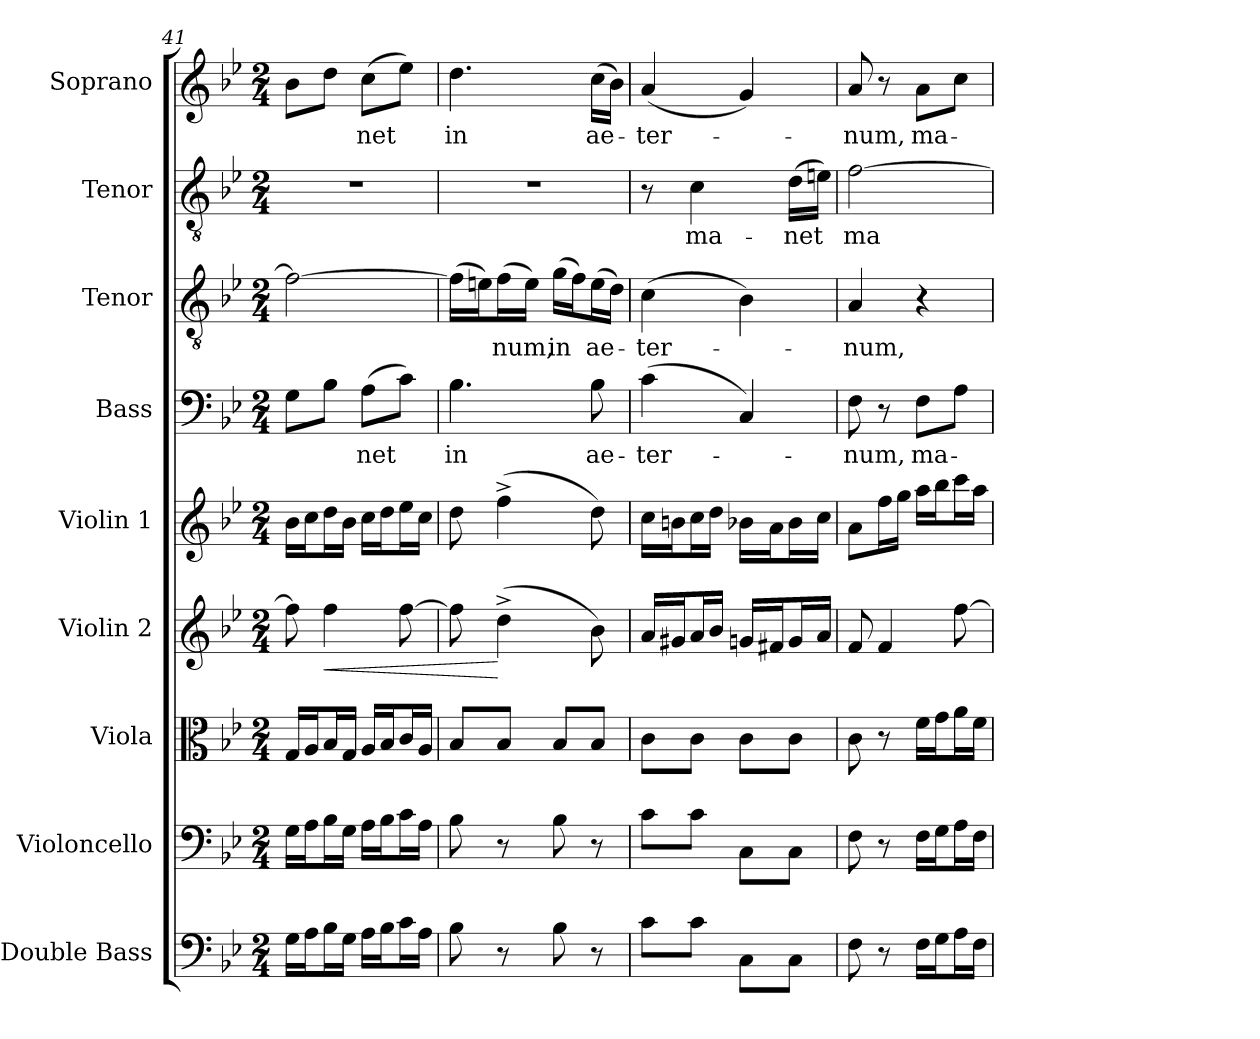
**kern	**kern	**kern	**kern	**dynam	**kern	**kern	**text	**kern	**text	**kern	**text	**kern	**text
*part9	*part8	*part7	*part6	*part6	*part5	*part4	*part4	*part3	*part3	*part2	*part2	*part1	*part1
*staff9	*staff8	*staff7	*staff6	*staff6	*staff5	*staff4	*staff4	*staff3	*staff3	*staff2	*staff2	*staff1	*staff1
*I"Double Bass	*I"Violoncello	*I"Viola	*I"Violin 2	*	*I"Violin 1	*I"Bass	*	*I"Tenor	*	*I"Tenor	*	*I"Soprano	*
*I'Db.	*I'Vc.	*I'Vla.	*I'Vln. 2	*	*I'Vln.	*I'B.	*	*I'T.	*	*I'T.	*	*I'S.	*
!!LO:PB:g=z
*clefF4	*clefF4	*clefC3	*clefG2	*	*clefG2	*clefF4	*	*clefGv2	*	*clefGv2	*	*clefG2	*
*ITrd7c12	*	*	*	*	*	*	*	*ITrd7c12	*	*ITrd7c12	*	*	*
*k[b-e-]	*k[b-e-]	*k[b-e-]	*k[b-e-]	*	*k[b-e-]	*k[b-e-]	*	*k[b-e-]	*	*k[b-e-]	*	*k[b-e-]	*
*B-:	*B-:	*B-:	*B-:	*	*B-:	*B-:	*	*B-:	*	*B-:	*	*B-:	*
*M2/4	*M2/4	*M2/4	*M2/4	*	*M2/4	*M2/4	*	*M2/4	*	*M2/4	*	*M2/4	*
=41	=41	=41	=41	=41	=41	=41	=41	=41	=41	=41	=41	=41	=41
!	!	!	!	!	!	!	!	!	!	!LO:N:vis=1	!	!	!
16GGi\LL	16Gi\LL	16Gi/LL	8ffi\]	.	16b-i\LL	8Gi\L	.	2Fi\_>	.	2r	.	8b-i\L	.
16AAi\J	16Ai\J	16Ai/J	.	.	16cci\J	.	.	.	.	.	.	.	.
!	!	!	!	!LO:HP:b	!	!	!	!	!	!	!	!	!
16BB-i\L	16B-i\L	16B-i/L	4ffi\	<	16ddi\L	8B-i\J	.	.	.	.	.	8ddi\J	.
16GGi\JJ	16Gi\JJ	16Gi/JJ	.	.	16b-i\JJ	.	.	.	.	.	.	.	.
!	!	!	!	!	!	!	!LO:LY:b:color=#000000	!	!	!	!	!	!
!	!	!	!	!	!	!	!	!	!	!	!	!	!LO:LY:b:color=#000000
16AAi\LL	16Ai\LL	16Ai/LL	.	.	16cci\LL	(8Ai\L	-net	.	.	.	.	(8cci\L	-net
16BB-i\J	16B-i\J	16B-i/J	.	.	16ddi\J	.	.	.	.	.	.	.	.
16Ci\L	16ci\L	16ci/L	[>8ffi\	.	16ee-i\L	8ci\J)	.	.	.	.	.	8ee-i\J)	.
16AAi\JJ	16Ai\JJ	16Ai/JJ	.	.	16cci\JJ	.	.	.	.	.	.	.	.
=42	=42	=42	=42	=42	=42	=42	=42	=42	=42	=42	=42	=42	=42
!	!	!	!	!	!	!	!LO:LY:b:color=#000000	!	!	!LO:N:vis=1	!	!	!
!	!	!	!	!	!	!	!	!	!	!	!	!	!LO:LY:b:color=#000000
8BB-i\	8B-i\	8B-i/L	8ffi\]	.	8ddi\	4.B-i\	in	(16Fi\LL]	.	2r	.	4.ddi\	in
.	.	.	.	.	.	.	.	16Eni\J)	.	.	.	.	.
!	!	!	!	!	!	!	!	!	!LO:LY:b:color=#000000	!	!	!	!
8r	8r	8B-i/J	(4dd^i\	[	(4ff^i\	.	.	(16Fi\L	-num,	.	.	.	.
.	.	.	.	.	.	.	.	16Ei\JJ)	.	.	.	.	.
!	!	!	!	!	!	!	!	!	!LO:LY:b:color=#000000	!	!	!	!
8BB-i\	8B-i\	8B-i/L	.	.	.	.	.	(16Gi\LL	in	.	.	.	.
.	.	.	.	.	.	.	.	16Fi\J)	.	.	.	.	.
!	!	!	!	!	!	!	!LO:LY:b:color=#000000	!	!	!	!	!	!
!	!	!	!	!	!	!	!	!	!LO:LY:b:color=#000000	!	!	!	!
!	!	!	!	!	!	!	!	!	!	!	!	!	!LO:LY:b:color=#000000
8r	8r	8B-i/J	8b-i\)	.	8ddi\)	8B-i\	ae-	(16Ei\L	ae-	.	.	(16cci\LL	ae-
.	.	.	.	.	.	.	.	16Di\JJ)	.	.	.	16b-i\JJ)	.
=43	=43	=43	=43	=43	=43	=43	=43	=43	=43	=43	=43	=43	=43
!	!	!	!	!	!	!	!LO:LY:b:color=#000000	!	!	!	!	!	!
!	!	!	!	!	!	!	!	!	!LO:LY:b:color=#000000	!	!	!	!
!	!	!	!	!	!	!	!	!	!	!	!	!	!LO:LY:b:color=#000000
8Ci\L	8ci\L	8ci\L	16ai/LL	.	16cci\LL	(4ci\	-ter-	(4Ci\	-ter-	8r	.	(4ai/	-ter-
.	.	.	16g#Xi/J	.	16bni\J	.	.	.	.	.	.	.	.
!	!	!	!	!	!	!	!	!	!	!	!LO:LY:b:color=#000000	!	!
8Ci\J	8ci\J	8ci\J	16ai/L	.	16cci\L	.	.	.	.	4Ci\	ma-	.	.
.	.	.	16b-i/JJ	.	16ddi\JJ	.	.	.	.	.	.	.	.
8CCi\L	8Ci\L	8ci\L	16gni/LL	.	16b-Xi\LL	4Ci/)	.	4BB-i\)	.	.	.	4gi/)	.
.	.	.	16f#Xi/J	.	16ai\J	.	.	.	.	.	.	.	.
!	!	!	!	!	!	!	!	!	!	!	!LO:LY:b:color=#000000	!	!
8CCi\J	8Ci\J	8ci\J	16gi/L	.	16b-i\L	.	.	.	.	(16Di\LL	-net	.	.
.	.	.	16ai/JJ	.	16cci\JJ	.	.	.	.	16Eni\JJ)	.	.	.
=44	=44	=44	=44	=44	=44	=44	=44	=44	=44	=44	=44	=44	=44
!	!	!	!	!	!	!	!LO:LY:b:color=#000000	!	!	!	!	!	!
!	!	!	!	!	!	!	!	!	!LO:LY:b:color=#000000	!	!	!	!
!	!	!	!	!	!	!	!	!	!	!	!LO:LY:b:color=#000000	!	!
!	!	!	!	!	!	!	!	!	!	!	!	!	!LO:LY:b:color=#000000
8FFi\	8Fi\	8ci\	8fi/	.	8ai\L	8Fi\	-num,	4AAi/	-num,	[>2Fi\	ma-	8ai/	-num,
8r	8r	8r	4fi/	.	16ffi\L	8r	.	.	.	.	.	8r	.
.	.	.	.	.	16ggi\JJ	.	.	.	.	.	.	.	.
!	!	!	!	!	!	!	!LO:LY:b:color=#000000	!	!	!	!	!	!
!	!	!	!	!	!	!	!	!	!	!	!	!	!LO:LY:b:color=#000000
16FFi\LL	16Fi\LL	16fi\LL	.	.	16aai\LL	8Fi\L	ma-	4r	.	.	.	8ai\L	ma-
16GGi\J	16Gi\J	16gi\J	.	.	16bb-i\J	.	.	.	.	.	.	.	.
16AAi\L	16Ai\L	16ai\L	[>8ffi\	.	16ccci\L	8Ai\J	.	.	.	.	.	8cci\J	.
16FFi\JJ	16Fi\JJ	16fi\JJ	.	.	16aai\JJ	.	.	.	.	.	.	.	.
=	=	=	=	=	=	=	=	=	=	=	=	=	=
*-	*-	*-	*-	*-	*-	*-	*-	*-	*-	*-	*-	*-	*-
